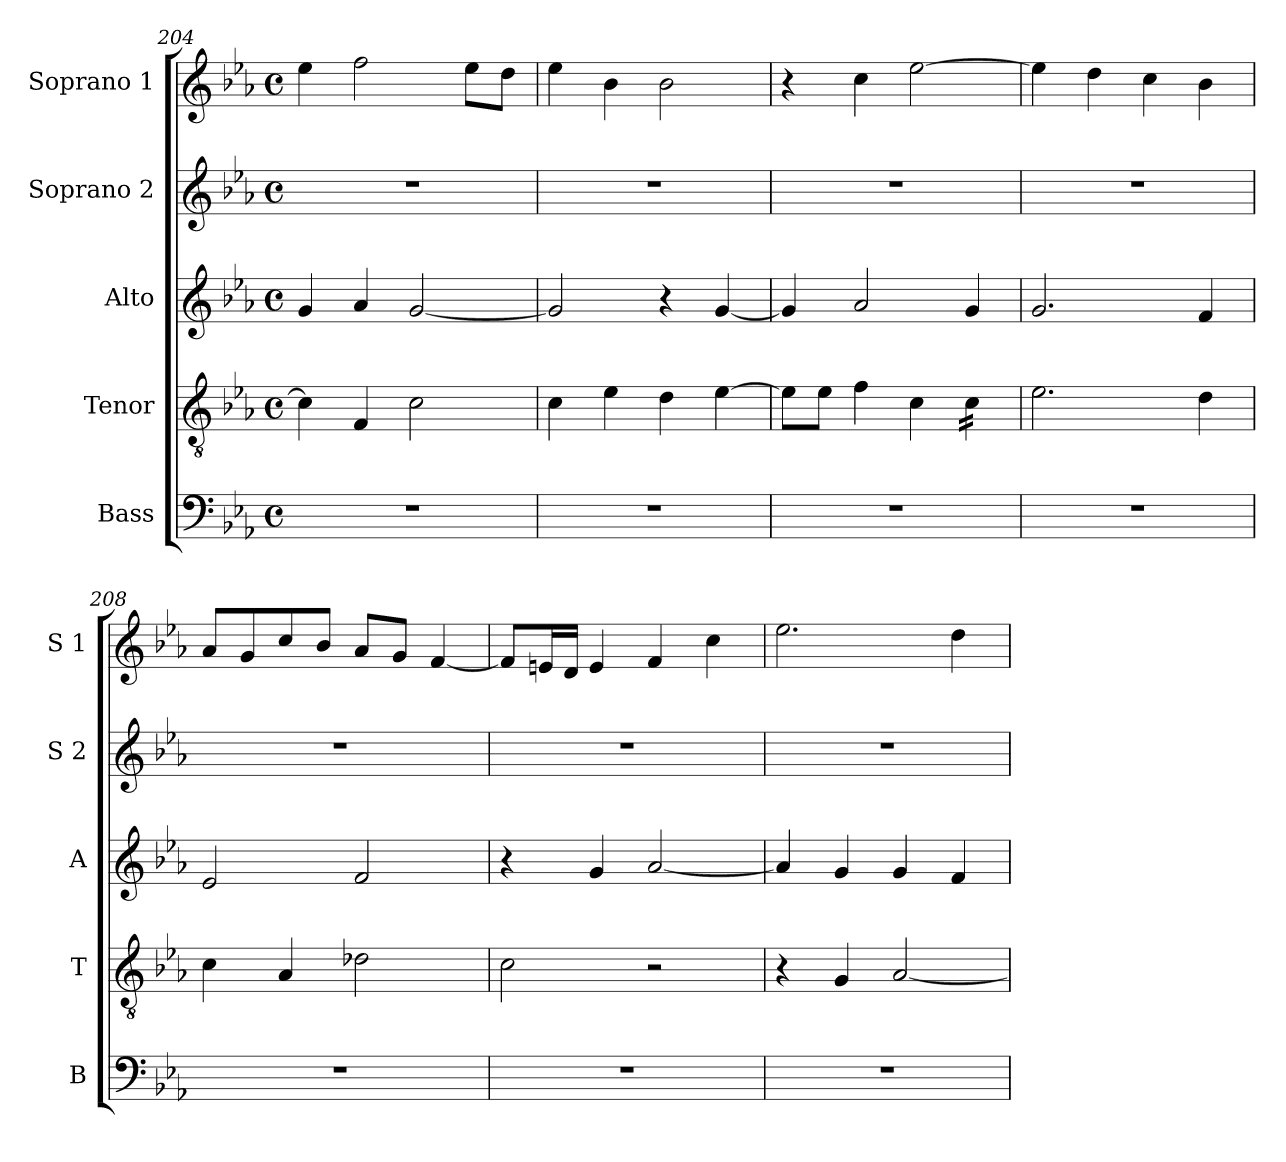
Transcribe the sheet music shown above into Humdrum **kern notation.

**kern	**kern	**kern	**kern	**kern
*part5	*part4	*part3	*part2	*part1
*staff5	*staff4	*staff3	*staff2	*staff1
*I"Bass	*I"Tenor	*I"Alto	*I"Soprano 2	*I"Soprano 1
*I'B	*I'T	*I'A	*I'S 2	*I'S 1
*clefF4	*clefGv2	*clefG2	*clefG2	*clefG2
*k[b-e-a-]	*k[b-e-a-]	*k[b-e-a-]	*k[b-e-a-]	*k[b-e-a-]
*E-:	*E-:	*E-:	*E-:	*E-:
*M4/4	*M4/4	*M4/4	*M4/4	*M4/4
*met(c)	*met(c)	*met(c)	*met(c)	*met(c)
=204	=204	=204	=204	=204
1r	4c\]	4g/	1r	4ee-\
.	4F/	4a-/	.	2ff\
.	2c\	[<2g/	.	.
.	.	.	.	8ee-\L
.	.	.	.	8dd\J
=205	=205	=205	=205	=205
1r	4c\	2g/]	1r	4ee-\
.	4e-\	.	.	4b-\
.	4d\	4r	.	2b-\
.	[>4e-\	[<4g/	.	.
=206	=206	=206	=206	=206
1r	8e-\L]	4g/]	1r	4r
.	8e-\J	.	.	.
.	4f\	2a-/	.	4cc\
.	4c\	.	.	[<2ee-\
*	*tremolo	*	*	*
.	16c\LL	4g/	.	.
.	16c\	.	.	.
.	16c\	.	.	.
.	16c\JJ	.	.	.
*	*Xtremolo	*	*	*
!!LO:LB:g=z
=207	=207	=207	=207	=207
1r	2.e-\	2.g/	1r	4ee-\]
.	.	.	.	4dd\
.	.	.	.	4cc\
.	4d\	4f/	.	4b-\
=208	=208	=208	=208	=208
1r	4c\	2e-/	1r	8a-/L
.	.	.	.	8g/
.	4A-/	.	.	8cc/
.	.	.	.	8b-/J
.	2d-X\	2f/	.	8a-/L
.	.	.	.	8g/J
.	.	.	.	[<4f/
=209	=209	=209	=209	=209
1r	2c\	4r	1r	8f/L]
.	.	.	.	16en/L
.	.	.	.	16d/JJ
.	.	4g/	.	4e/
.	2r	[<2a-/	.	4f/
.	.	.	.	4cc\
=210	=210	=210	=210	=210
1r	4r	4a-/]	1r	2.ee-\
.	4G/	4g/	.	.
.	[<2A-/	4g/	.	.
.	.	4f/	.	4dd\
=	=	=	=	=
*-	*-	*-	*-	*-
